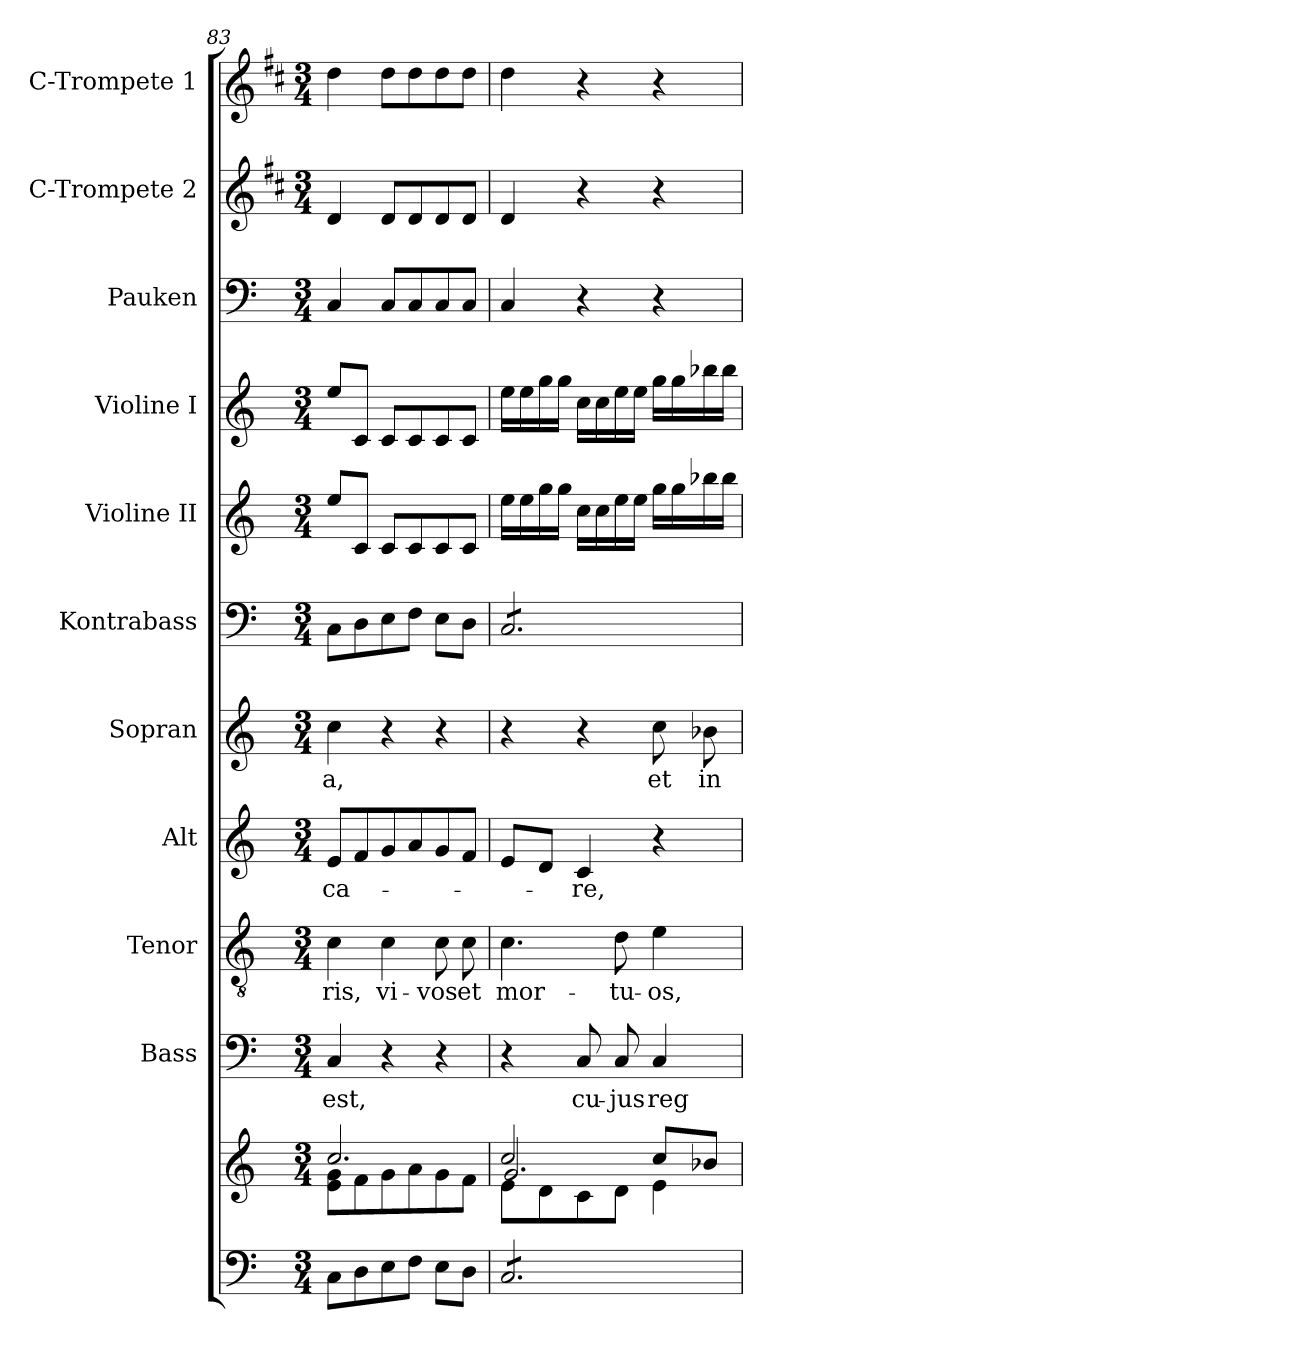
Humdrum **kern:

**kern	**kern	**kern	**text	**kern	**text	**kern	**text	**kern	**text	**kern	**kern	**kern	**kern	**kern	**kern
*part11	*part11	*part10	*part10	*part9	*part9	*part8	*part8	*part7	*part7	*part6	*part5	*part4	*part3	*part2	*part1
*staff12	*staff11	*staff10	*staff10	*staff9	*staff9	*staff8	*staff8	*staff7	*staff7	*staff6	*staff5	*staff4	*staff3	*staff2	*staff1
*	*	*I"Bass	*	*I"Tenor	*	*I"Alt	*	*I"Sopran	*	*I"Kontrabass	*I"Violine II	*I"Violine I	*I"Pauken	*I"C-Trompete 2	*I"C-Trompete 1
*	*	*I'B.	*	*I'T.	*	*I'A.	*	*I'S.	*	*I'Kb.	*I'Vl. II	*I'Vl. I	*I'Pk.	*I'C Trp. 2	*I'C Trp. 1
*clefF4	*clefG2	*clefF4	*	*clefGv2	*	*clefG2	*	*clefG2	*	*clefF4	*clefG2	*clefG2	*clefF4	*clefG2	*clefG2
*	*	*	*	*	*	*	*	*	*	*ITrd7c12	*	*	*	*ITrd1c2	*ITrd1c2
*k[]	*k[]	*k[]	*	*k[]	*	*k[]	*	*k[]	*	*k[]	*k[]	*k[]	*k[]	*k[]	*k[]
*C:	*C:	*C:	*	*C:	*	*C:	*	*C:	*	*C:	*C:	*C:	*C:	*C:	*C:
*M3/4	*M3/4	*M3/4	*	*M3/4	*	*M3/4	*	*M3/4	*	*M3/4	*M3/4	*M3/4	*M3/4	*M3/4	*M3/4
=83	=83	=83	=83	=83	=83	=83	=83	=83	=83	=83	=83	=83	=83	=83	=83
*	*^	*	*	*	*	*	*	*	*	*	*	*	*	*	*
!	!	!	!	!LO:LY:b	!	!LO:LY:b	!	!LO:LY:b	!	!LO:LY:b	!	!	!	!	!	!
8C\L	2.cc/	8e\ 8g\L	4C/	est,	4c\	-ris,	8e/L	-ca-	4cc\	-a,	8CC\L	8ee/L	8ee/L	4C/	4c/	4cc\
8D\	.	8f\	.	.	.	.	8f/	.	.	.	8DD\	8c/J	8c/J	.	.	.
!	!	!	!	!	!	!LO:LY:b	!	!	!	!	!	!	!	!	!	!
8E\	.	8g\	4r	.	4c\	vi-	8g/	.	4r	.	8EE\	8c/L	8c/L	8C/L	8c/L	8cc\L
8F\J	.	8a\	.	.	.	.	8a/	.	.	.	8FF\J	8c/	8c/	8C/	8c/	8cc\
!	!	!	!	!	!	!LO:LY:b	!	!	!	!	!	!	!	!	!	!
8E\L	.	8g\	4r	.	8c\	-vos	8g/	.	4r	.	8EE\L	8c/	8c/	8C/	8c/	8cc\
!	!	!	!	!	!	!LO:LY:b	!	!	!	!	!	!	!	!	!	!
8D\J	.	8f\J	.	.	8c\	et	8f/J	.	.	.	8DD\J	8c/J	8c/J	8C/J	8c/J	8cc\J
=84	=84	=84	=84	=84	=84	=84	=84	=84	=84	=84	=84	=84	=84	=84	=84	=84
*	*	*^	*	*	*	*	*	*	*	*	*	*	*	*	*	*
!	!	!	!	!	!	!	!LO:LY:b	!	!	!	!	!	!	!	!	!	!
*tremolo	*	*	*	*	*	*	*	*	*	*	*	*	*	*	*	*	*
*	*	*	*	*	*	*	*	*	*	*	*	*tremolo	*	*	*	*	*
8C/L	2cc/	8e\L	2.g/	4r	.	4.c\	mor-	8e/L	.	4r	.	8CC/L	16ee\LL	16ee\LL	4C/	4c/	4cc\
.	.	.	.	.	.	.	.	.	.	.	.	.	16ee\	16ee\	.	.	.
8C/	.	8d\	.	.	.	.	.	8d/J	.	.	.	8CC/	16gg\	16gg\	.	.	.
.	.	.	.	.	.	.	.	.	.	.	.	.	16gg\JJ	16gg\JJ	.	.	.
!	!	!	!	!	!LO:LY:b	!	!	!	!LO:LY:b	!	!	!	!	!	!	!	!
8C/	.	8c\	.	8C/	cu-	.	.	4c/	-re,	4r	.	8CC/	16cc\LL	16cc\LL	4r	4r	4r
.	.	.	.	.	.	.	.	.	.	.	.	.	16cc\	16cc\	.	.	.
!	!	!	!	!	!LO:LY:b	!	!LO:LY:b	!	!	!	!	!	!	!	!	!	!
8C/	.	8d\J	.	8C/	-jus	8d\	-tu-	.	.	.	.	8CC/	16ee\	16ee\	.	.	.
.	.	.	.	.	.	.	.	.	.	.	.	.	16ee\JJ	16ee\JJ	.	.	.
!	!	!	!	!	!LO:LY:b	!	!LO:LY:b	!	!	!	!LO:LY:b	!	!	!	!	!	!
8C/	8cc/L	4e\	.	4C/	reg-	4e\	-os,	4r	.	8cc\	et	8CC/	16gg\LL	16gg\LL	4r	4r	4r
.	.	.	.	.	.	.	.	.	.	.	.	.	16gg\	16gg\	.	.	.
!	!	!	!	!	!	!	!	!	!	!	!LO:LY:b	!	!	!	!	!	!
8C/J	8b-X/J	.	.	.	.	.	.	.	.	8b-X\	in	8CC/J	16bb-X\	16bb-X\	.	.	.
*	*	*	*	*	*	*	*	*	*	*	*	*Xtremolo	*	*	*	*	*
*Xtremolo	*	*	*	*	*	*	*	*	*	*	*	*	*	*	*	*	*
.	.	.	.	.	.	.	.	.	.	.	.	.	16bb-\JJ	16bb-\JJ	.	.	.
*	*v	*v	*v	*	*	*	*	*	*	*	*	*	*	*	*	*	*
=	=	=	=	=	=	=	=	=	=	=	=	=	=	=	=
*-	*-	*-	*-	*-	*-	*-	*-	*-	*-	*-	*-	*-	*-	*-	*-
